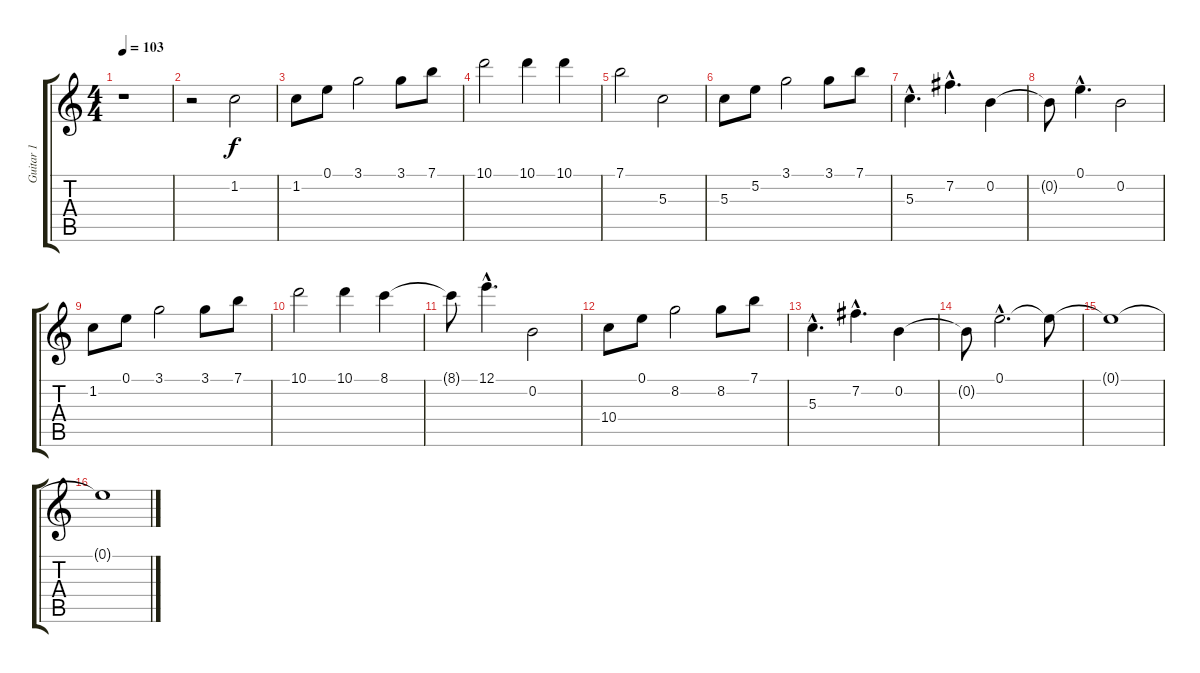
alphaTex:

\track ("Guitar 1" "Guitar 1") {instrument distortionguitar}
\staff {score tabs}
\tuning (E4 B3 G3 D3 A2 E2) {hide}
\ts (4 4)
\tempo 103
\clef g2
\ks c
r.1{dy f instrument distortionguitar} |
r.2 1.2.2 |
1.2.8 0.1.8 3.1.2 3.1.8 7.1.8 |
10.1.2 10.1.4 10.1.4 |
7.1.2 5.3.2 |
5.3.8 5.2.8 3.1.2 3.1.8 7.1.8 |
5.3{hac}.4{d} 7.2{hac}.4{d} 0.2.4 |
0.2{t}.8 0.1{hac}.4{d} 0.2.2 |
1.2.8 0.1.8 3.1.2 3.1.8 7.1.8 |
10.1.2 10.1.4 8.1.4 |
8.1{t}.8 12.1{hac}.4{d} 0.2.2 |
10.4.8 0.1.8 8.2.2 8.2.8 7.1.8 |
5.3{hac}.4{d} 7.2{hac}.4{d} 0.2.4 |
0.2{t}.8 0.1{hac}.2{d} 0.1{t}.8 |
0.1{t}.1 |
0.1{t}.1
